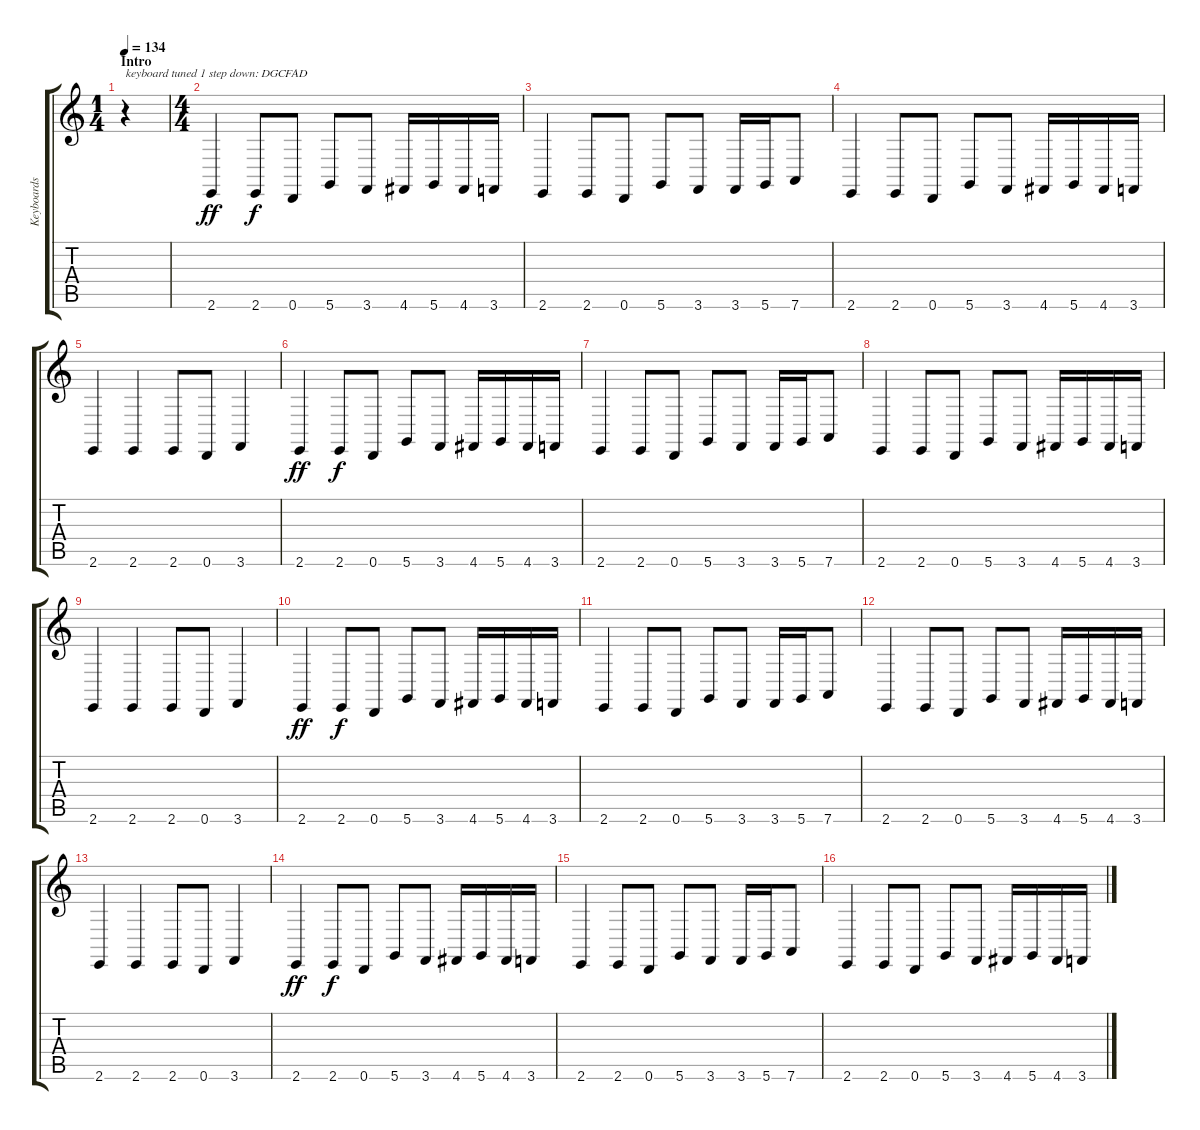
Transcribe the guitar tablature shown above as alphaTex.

\track ("Keyboards" "Keyboards") {instrument electricgrandpiano}
\staff {score tabs}
\tuning (D4 A3 F3 C3 G2 D2) {hide}
\ts (1 4)
\section ("" "Intro")
\tempo 134
\clef g2
\ks c
r.4{txt "keyboard tuned 1 step down: DGCFAD" dy ff instrument electricgrandpiano} |
\ts (4 4)
2.6.4 2.6.8{dy f} 0.6.8 5.6.8 3.6.8 4.6.16 5.6.16 4.6.16 3.6.16 |
2.6.4 2.6.8 0.6.8 5.6.8 3.6.8 3.6.16 5.6.16 7.6.8 |
2.6.4 2.6.8 0.6.8 5.6.8 3.6.8 4.6.16 5.6.16 4.6.16 3.6.16 |
2.6.4 2.6.4 2.6.8 0.6.8 3.6.4 |
2.6.4{dy ff} 2.6.8{dy f} 0.6.8 5.6.8 3.6.8 4.6.16 5.6.16 4.6.16 3.6.16 |
2.6.4 2.6.8 0.6.8 5.6.8 3.6.8 3.6.16 5.6.16 7.6.8 |
2.6.4 2.6.8 0.6.8 5.6.8 3.6.8 4.6.16 5.6.16 4.6.16 3.6.16 |
2.6.4 2.6.4 2.6.8 0.6.8 3.6.4 |
2.6.4{dy ff} 2.6.8{dy f} 0.6.8 5.6.8 3.6.8 4.6.16 5.6.16 4.6.16 3.6.16 |
2.6.4 2.6.8 0.6.8 5.6.8 3.6.8 3.6.16 5.6.16 7.6.8 |
2.6.4 2.6.8 0.6.8 5.6.8 3.6.8 4.6.16 5.6.16 4.6.16 3.6.16 |
2.6.4 2.6.4 2.6.8 0.6.8 3.6.4 |
2.6.4{dy ff} 2.6.8{dy f} 0.6.8 5.6.8 3.6.8 4.6.16 5.6.16 4.6.16 3.6.16 |
2.6.4 2.6.8 0.6.8 5.6.8 3.6.8 3.6.16 5.6.16 7.6.8 |
2.6.4 2.6.8 0.6.8 5.6.8 3.6.8 4.6.16 5.6.16 4.6.16 3.6.16
